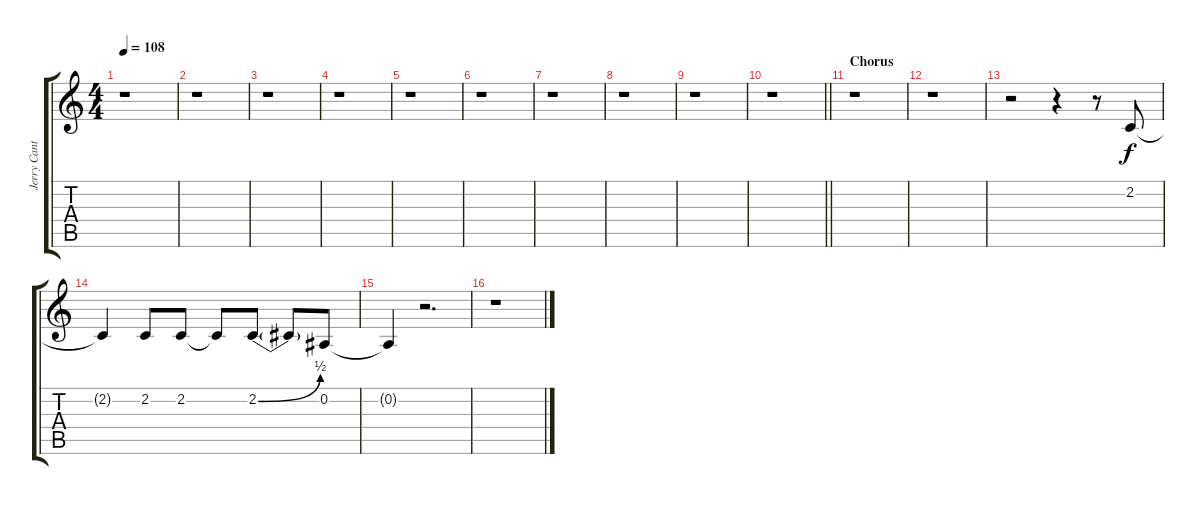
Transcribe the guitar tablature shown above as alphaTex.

\track ("Jerry Cantrell- Backing Vocals" "Jerry Cant") {instrument lead2sawtooth}
\staff {score tabs}
\tuning (Eb4 Bb3 Gb3 Db3 Ab2 Eb2) {hide}
\ts (4 4)
\tempo 108
\clef g2
\ks c
r.1{dy f} |
r.1 |
r.1 |
r.1 |
r.1 |
r.1 |
r.1 |
r.1 |
r.1 |
\barLineRight lightlight
r.1 |
\section ("" "Chorus")
r.1 |
r.1 |
r.2 r.4 r.8 2.2.8 |
2.2{t}.4 2.2.8 2.2.8 2.2{t}.8 2.2{be (bend 0 0 60 2)}.8 2.2{t}.8 0.2.8 |
0.2{t}.4 r.2{d} |
r.1
